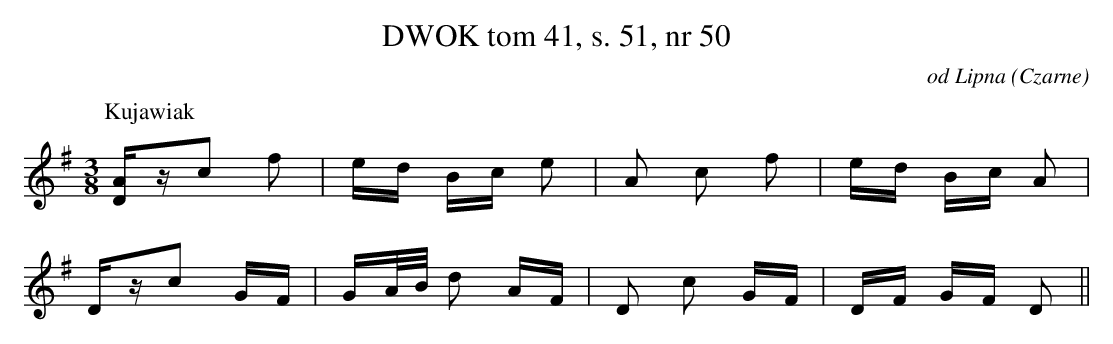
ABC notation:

X:1
T:DWOK tom 41, s. 51, nr 50
O:od Lipna (Czarne)
L:1/16
M:3/8
K:G
P:Kujawiak
[DA]zc2 f2|ed Bc e2|A2 c2 f2|ed Bc A2|
Dzc2 GF|GA/2B/2 d2 AF|D2 c2 GF|DF GF D2||
